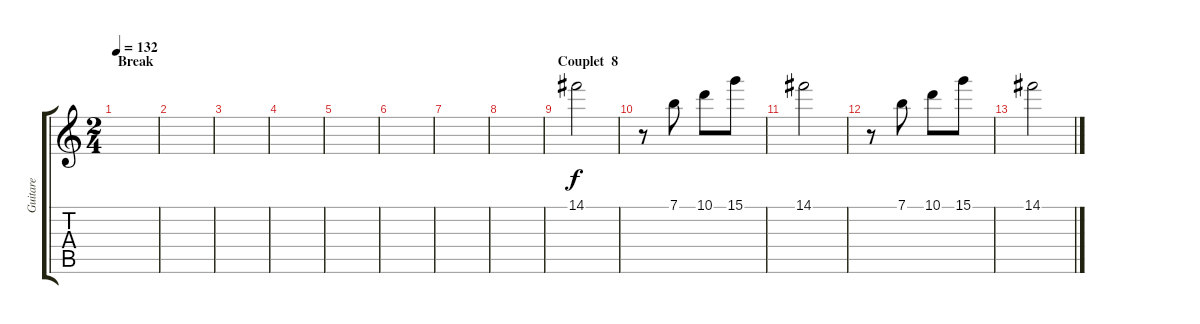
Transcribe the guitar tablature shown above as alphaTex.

\track ("Guitare" "Guitare") {instrument acousticguitarnylon}
\staff {score tabs}
\tuning (E4 B3 G3 D3 A2 E2) {hide}
\ts (2 4)
\section ("" "Break")
\tempo 132
\clef g2
\ks c
|
|
|
|
|
|
|
|
\section ("" "Couplet  8")
14.1.2 |
r.8 7.1.8 10.1.8 15.1.8 |
14.1.2 |
r.8 7.1.8 10.1.8 15.1.8 |
14.1.2
